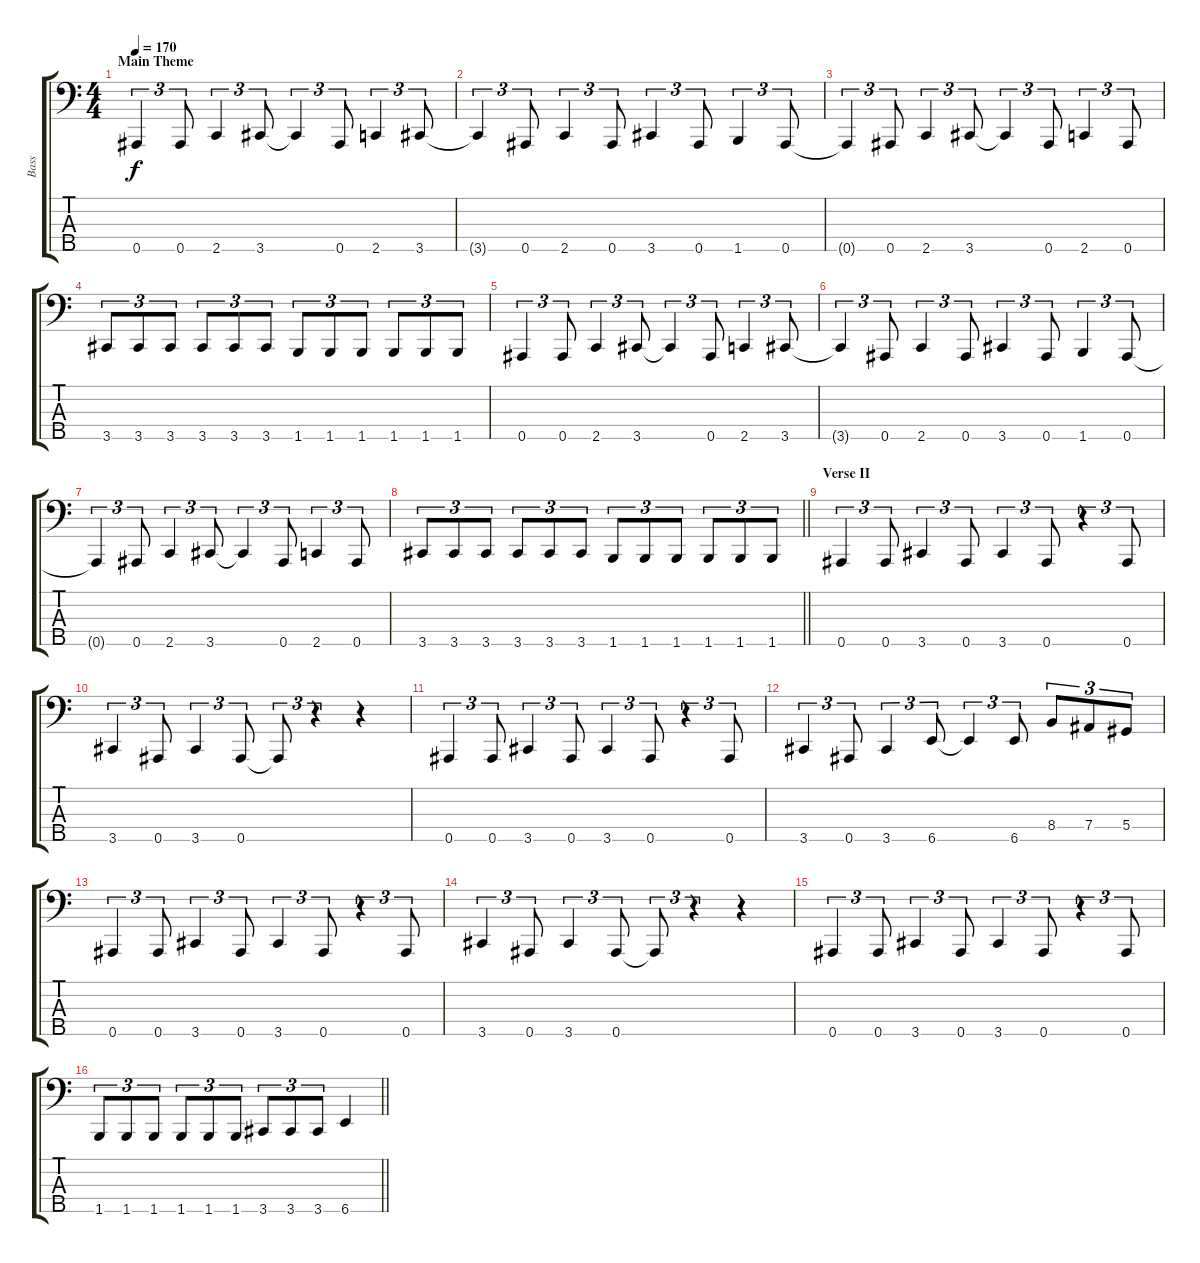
\track ("Bass" "Bass") {instrument electricbasspick}
\staff {score tabs}
\tuning (Gb2 Db2 Ab1 Eb1 Bb0) {hide}
\ts (4 4)
\section ("" "Main Theme")
\tempo 170
\clef f4
\ks c
0.5.4{tu (3 2) dy f} 0.5.8{tu (3 2)} 2.5.4{tu (3 2)} 3.5.8{tu (3 2)} 3.5{t}.4{tu (3 2)} 0.5.8{tu (3 2)} 2.5.4{tu (3 2)} 3.5.8{tu (3 2)} |
3.5{t}.4{tu (3 2)} 0.5.8{tu (3 2)} 2.5.4{tu (3 2)} 0.5.8{tu (3 2)} 3.5.4{tu (3 2)} 0.5.8{tu (3 2)} 1.5.4{tu (3 2)} 0.5.8{tu (3 2)} |
0.5{t}.4{tu (3 2)} 0.5.8{tu (3 2)} 2.5.4{tu (3 2)} 3.5.8{tu (3 2)} 3.5{t}.4{tu (3 2)} 0.5.8{tu (3 2)} 2.5.4{tu (3 2)} 0.5.8{tu (3 2)} |
3.5.8{tu (3 2)} 3.5.8{tu (3 2)} 3.5.8{tu (3 2)} 3.5.8{tu (3 2)} 3.5.8{tu (3 2)} 3.5.8{tu (3 2)} 1.5.8{tu (3 2)} 1.5.8{tu (3 2)} 1.5.8{tu (3 2)} 1.5.8{tu (3 2)} 1.5.8{tu (3 2)} 1.5.8{tu (3 2)} |
0.5.4{tu (3 2)} 0.5.8{tu (3 2)} 2.5.4{tu (3 2)} 3.5.8{tu (3 2)} 3.5{t}.4{tu (3 2)} 0.5.8{tu (3 2)} 2.5.4{tu (3 2)} 3.5.8{tu (3 2)} |
3.5{t}.4{tu (3 2)} 0.5.8{tu (3 2)} 2.5.4{tu (3 2)} 0.5.8{tu (3 2)} 3.5.4{tu (3 2)} 0.5.8{tu (3 2)} 1.5.4{tu (3 2)} 0.5.8{tu (3 2)} |
0.5{t}.4{tu (3 2)} 0.5.8{tu (3 2)} 2.5.4{tu (3 2)} 3.5.8{tu (3 2)} 3.5{t}.4{tu (3 2)} 0.5.8{tu (3 2)} 2.5.4{tu (3 2)} 0.5.8{tu (3 2)} |
\barLineRight lightlight
3.5.8{tu (3 2)} 3.5.8{tu (3 2)} 3.5.8{tu (3 2)} 3.5.8{tu (3 2)} 3.5.8{tu (3 2)} 3.5.8{tu (3 2)} 1.5.8{tu (3 2)} 1.5.8{tu (3 2)} 1.5.8{tu (3 2)} 1.5.8{tu (3 2)} 1.5.8{tu (3 2)} 1.5.8{tu (3 2)} |
\section ("" "Verse II")
0.5.4{tu (3 2)} 0.5.8{tu (3 2)} 3.5.4{tu (3 2)} 0.5.8{tu (3 2)} 3.5.4{tu (3 2)} 0.5.8{tu (3 2)} r.4{tu (3 2)} 0.5.8{tu (3 2)} |
3.5.4{tu (3 2)} 0.5.8{tu (3 2)} 3.5.4{tu (3 2)} 0.5.8{tu (3 2)} 0.5{t}.8{tu (3 2)} r.4{tu (3 2)} r.4 |
0.5.4{tu (3 2)} 0.5.8{tu (3 2)} 3.5.4{tu (3 2)} 0.5.8{tu (3 2)} 3.5.4{tu (3 2)} 0.5.8{tu (3 2)} r.4{tu (3 2)} 0.5.8{tu (3 2)} |
3.5.4{tu (3 2)} 0.5.8{tu (3 2)} 3.5.4{tu (3 2)} 6.5.8{tu (3 2)} 6.5{t}.4{tu (3 2)} 6.5.8{tu (3 2)} 8.4.8{tu (3 2)} 7.4.8{tu (3 2)} 5.4.8{tu (3 2)} |
0.5.4{tu (3 2)} 0.5.8{tu (3 2)} 3.5.4{tu (3 2)} 0.5.8{tu (3 2)} 3.5.4{tu (3 2)} 0.5.8{tu (3 2)} r.4{tu (3 2)} 0.5.8{tu (3 2)} |
3.5.4{tu (3 2)} 0.5.8{tu (3 2)} 3.5.4{tu (3 2)} 0.5.8{tu (3 2)} 0.5{t}.8{tu (3 2)} r.4{tu (3 2)} r.4 |
0.5.4{tu (3 2)} 0.5.8{tu (3 2)} 3.5.4{tu (3 2)} 0.5.8{tu (3 2)} 3.5.4{tu (3 2)} 0.5.8{tu (3 2)} r.4{tu (3 2)} 0.5.8{tu (3 2)} |
\barLineRight lightlight
1.5.8{tu (3 2)} 1.5.8{tu (3 2)} 1.5.8{tu (3 2)} 1.5.8{tu (3 2)} 1.5.8{tu (3 2)} 1.5.8{tu (3 2)} 3.5.8{tu (3 2)} 3.5.8{tu (3 2)} 3.5.8{tu (3 2)} 6.5.4
